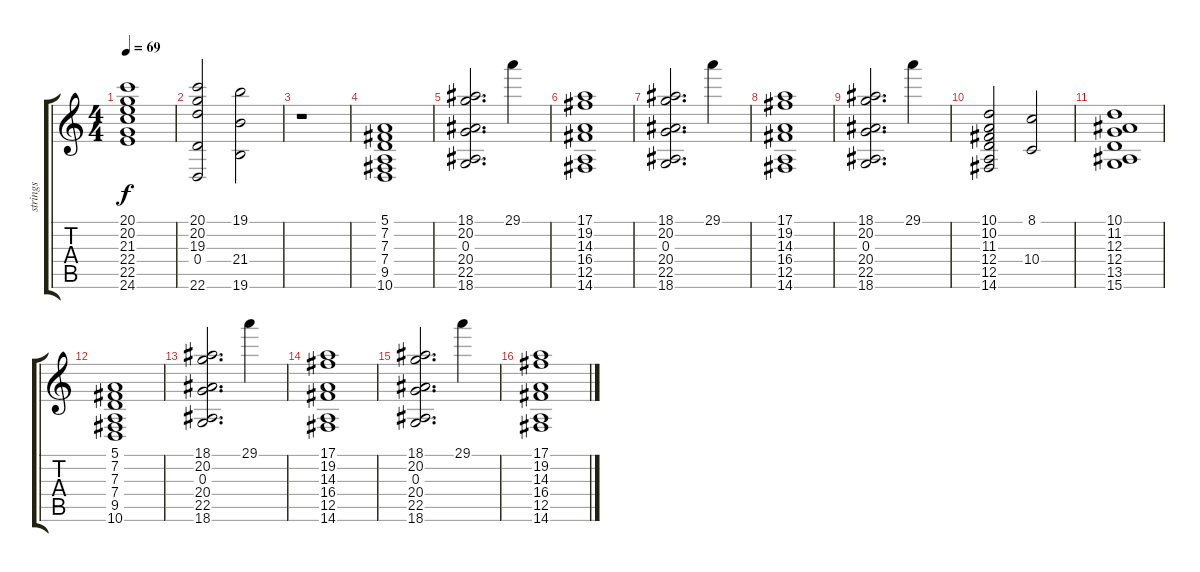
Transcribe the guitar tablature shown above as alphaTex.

\track ("strings" "strings") {instrument stringensemble1}
\staff {score tabs}
\tuning (E4 B3 G3 D3 A2 E2) {hide}
\ts (4 4)
\tempo 69
\clef g2
\ks c
(20.1 20.2 21.3 22.4 22.5 24.6).1{dy f} |
(20.1 20.2 19.3 0.4 22.6).2 (19.1 21.4 19.6).2 |
r.1 |
(5.1 7.2 7.3 7.4 9.5 10.6).1 |
(18.1 20.2 0.3 20.4 22.5 18.6).2{d} 29.1.4 |
(17.1 19.2 14.3 16.4 12.5 14.6).1 |
(18.1 20.2 0.3 20.4 22.5 18.6).2{d} 29.1.4 |
(17.1 19.2 14.3 16.4 12.5 14.6).1 |
(18.1 20.2 0.3 20.4 22.5 18.6).2{d} 29.1.4 |
(10.1 10.2 11.3 12.4 12.5 14.6).2 (8.1 10.4).2 |
(10.1 11.2 12.3 12.4 13.5 15.6).1 |
(5.1 7.2 7.3 7.4 9.5 10.6).1 |
(18.1 20.2 0.3 20.4 22.5 18.6).2{d} 29.1.4 |
(17.1 19.2 14.3 16.4 12.5 14.6).1 |
(18.1 20.2 0.3 20.4 22.5 18.6).2{d} 29.1.4 |
(17.1 19.2 14.3 16.4 12.5 14.6).1
